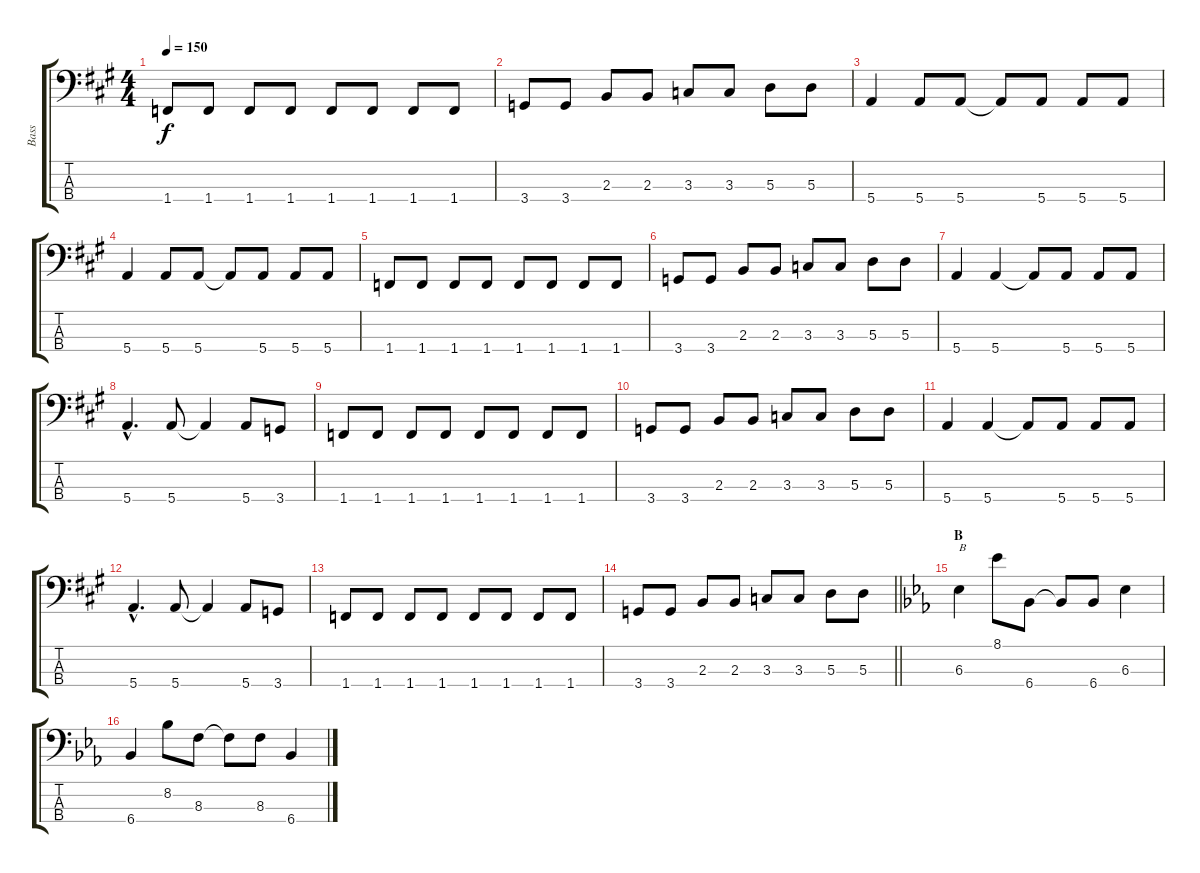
\track ("Bass" "Bass") {instrument electricbasspick}
\staff {score tabs}
\tuning (G2 D2 A1 E1) {hide}
\ts (4 4)
\tempo 150
\clef f4
\ks a
1.4.8{dy f} 1.4.8 1.4.8 1.4.8 1.4.8 1.4.8 1.4.8 1.4.8 |
3.4.8 3.4.8 2.3.8 2.3.8 3.3.8 3.3.8 5.3.8 5.3.8 |
5.4.4 5.4.8 5.4.8 5.4{t}.8 5.4.8 5.4.8 5.4.8 |
5.4.4 5.4.8 5.4.8 5.4{t}.8 5.4.8 5.4.8 5.4.8 |
1.4.8 1.4.8 1.4.8 1.4.8 1.4.8 1.4.8 1.4.8 1.4.8 |
3.4.8 3.4.8 2.3.8 2.3.8 3.3.8 3.3.8 5.3.8 5.3.8 |
5.4.4 5.4.4 5.4{t}.8 5.4.8 5.4.8 5.4.8 |
5.4{hac}.4{d} 5.4.8 5.4{t}.4 5.4.8 3.4.8 |
1.4.8 1.4.8 1.4.8 1.4.8 1.4.8 1.4.8 1.4.8 1.4.8 |
3.4.8 3.4.8 2.3.8 2.3.8 3.3.8 3.3.8 5.3.8 5.3.8 |
5.4.4 5.4.4 5.4{t}.8 5.4.8 5.4.8 5.4.8 |
5.4{hac}.4{d} 5.4.8 5.4{t}.4 5.4.8 3.4.8 |
1.4.8 1.4.8 1.4.8 1.4.8 1.4.8 1.4.8 1.4.8 1.4.8 |
\barLineRight lightlight
3.4.8 3.4.8 2.3.8 2.3.8 3.3.8 3.3.8 5.3.8 5.3.8 |
\section ("" "B")
\ks eb
6.3.4{txt "B"} 8.1.8 6.4.8 6.4{t}.8 6.4.8 6.3.4 |
6.4.4 8.2.8 8.3.8 8.3{t}.8 8.3.8 6.4.4
